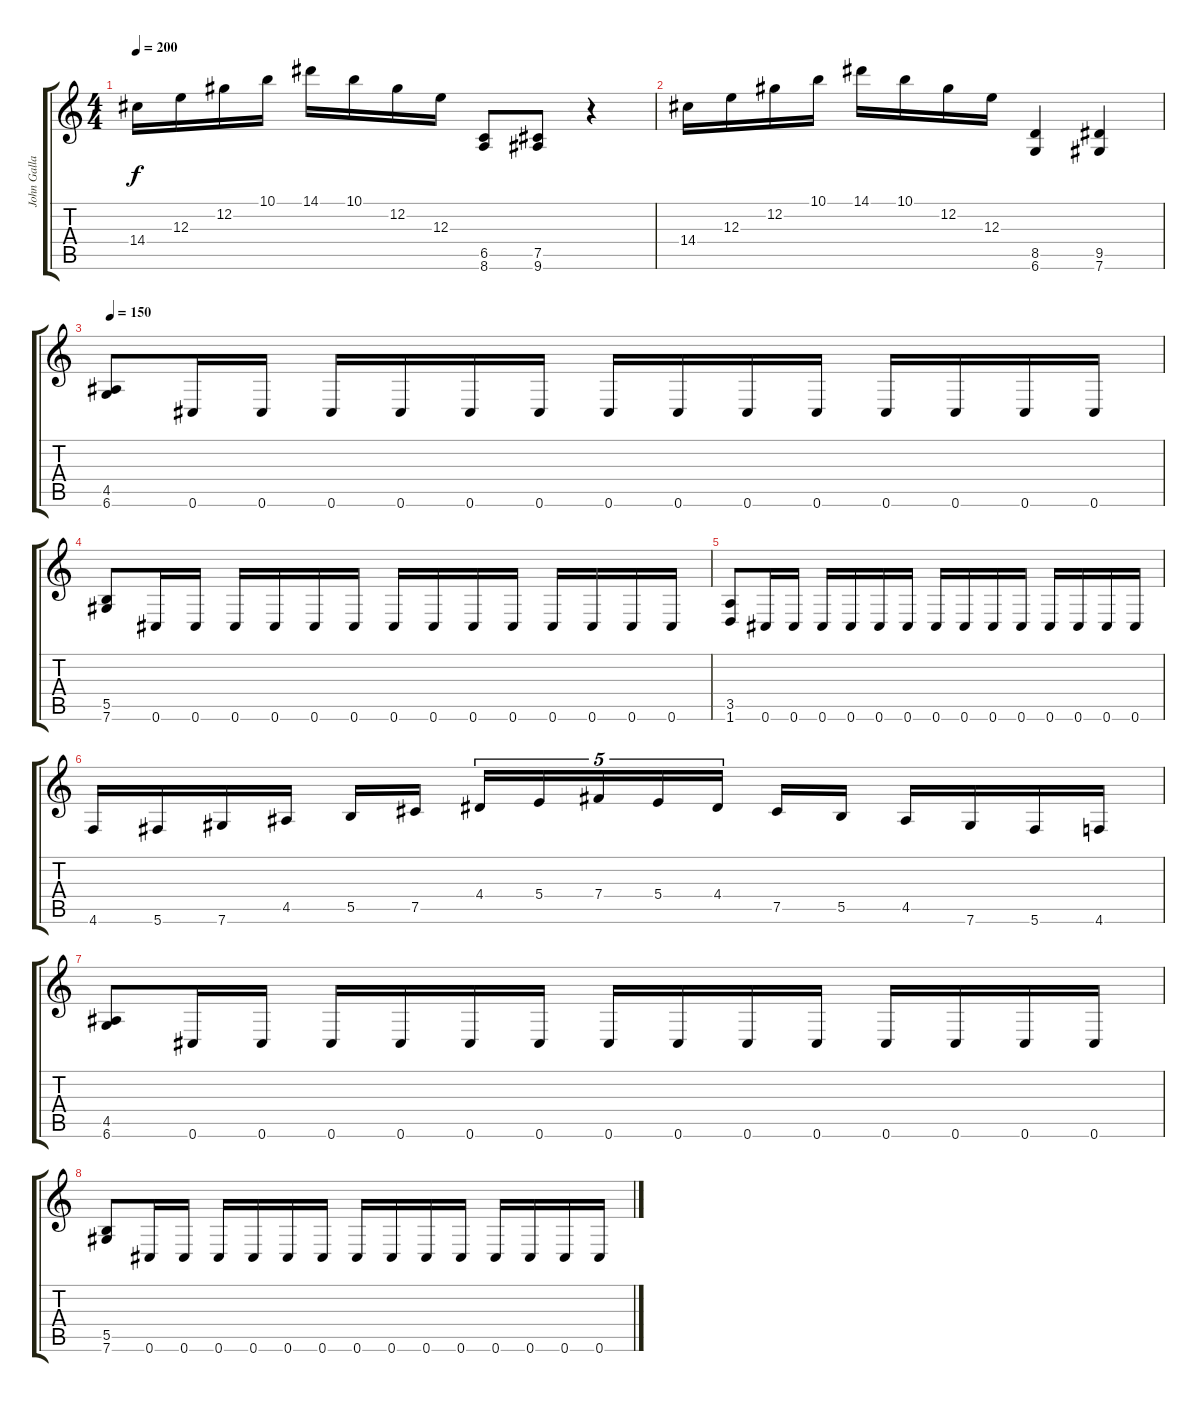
\track ("John Gallagher" "John Galla") {instrument distortionguitar}
\staff {score tabs}
\tuning (Db4 Ab3 E3 B2 Gb2 Db2) {hide}
\ts (4 4)
\tempo 200
\clef g2
\ks c
14.4.16{dy f} 12.3.16 12.2.16 10.1.16 14.1.16 10.1.16 12.2.16 12.3.16 (6.5 8.6).8 (7.5 9.6).8 r.4 |
14.4.16 12.3.16 12.2.16 10.1.16 14.1.16 10.1.16 12.2.16 12.3.16 (8.5 6.6).4 (9.5 7.6).4 |
\tempo 150
(4.5 6.6).8 0.6.16 0.6.16 0.6.16 0.6.16 0.6.16 0.6.16 0.6.16 0.6.16 0.6.16 0.6.16 0.6.16 0.6.16 0.6.16 0.6.16 |
(5.5 7.6).8 0.6.16 0.6.16 0.6.16 0.6.16 0.6.16 0.6.16 0.6.16 0.6.16 0.6.16 0.6.16 0.6.16 0.6.16 0.6.16 0.6.16 |
(3.5 1.6).8 0.6.16 0.6.16 0.6.16 0.6.16 0.6.16 0.6.16 0.6.16 0.6.16 0.6.16 0.6.16 0.6.16 0.6.16 0.6.16 0.6.16 |
4.6.16 5.6.16 7.6.16 4.5.16 5.5.16 7.5.16{beam splitsecondary} 4.4.16{tu (5 4)} 5.4.16{tu (5 4)} 7.4.16{tu (5 4)} 5.4.16{tu (5 4)} 4.4.16{tu (5 4) beam splitsecondary} 7.5.16 5.5.16 4.5.16 7.6.16 5.6.16 4.6.16 |
(4.5 6.6).8 0.6.16 0.6.16 0.6.16 0.6.16 0.6.16 0.6.16 0.6.16 0.6.16 0.6.16 0.6.16 0.6.16 0.6.16 0.6.16 0.6.16 |
(5.5 7.6).8 0.6.16 0.6.16 0.6.16 0.6.16 0.6.16 0.6.16 0.6.16 0.6.16 0.6.16 0.6.16 0.6.16 0.6.16 0.6.16 0.6.16
